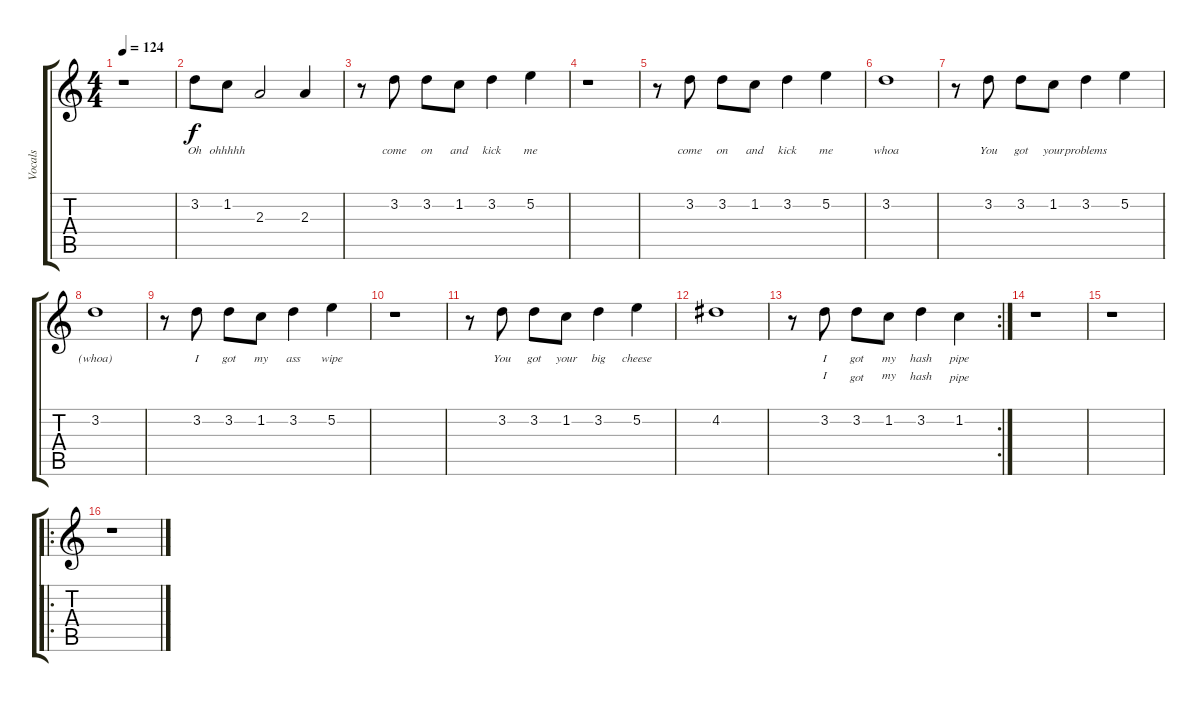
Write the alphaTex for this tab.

\track ("Vocals" "Vocals") {instrument acousticguitarnylon}
\staff {score tabs}
\tuning (E4 B3 G3 D3 A2 E2) {hide}
\ts (4 4)
\tempo 124
\clef g2
\ks c
r.1{dy f} |
3.2.8{lyrics (0 "Oh") lyrics (1 "") lyrics (2 "") lyrics (3 "") lyrics (4 "")} 1.2.8{lyrics (0 "ohhhhh") lyrics (1 "") lyrics (2 "") lyrics (3 "") lyrics (4 "")} 2.3.2{lyrics (0 "") lyrics (1 "") lyrics (2 "") lyrics (3 "") lyrics (4 "")} 2.3.4{lyrics (0 "") lyrics (1 "") lyrics (2 "") lyrics (3 "") lyrics (4 "")} |
r.8 3.2.8{lyrics (0 "come") lyrics (1 "") lyrics (2 "") lyrics (3 "") lyrics (4 "")} 3.2.8{lyrics (0 "on") lyrics (1 "") lyrics (2 "") lyrics (3 "") lyrics (4 "")} 1.2.8{lyrics (0 "and") lyrics (1 "") lyrics (2 "") lyrics (3 "") lyrics (4 "")} 3.2.4{lyrics (0 "kick") lyrics (1 "") lyrics (2 "") lyrics (3 "") lyrics (4 "")} 5.2.4{lyrics (0 "me") lyrics (1 "") lyrics (2 "") lyrics (3 "") lyrics (4 "")} |
r.1 |
r.8 3.2.8{lyrics (0 "come") lyrics (1 "") lyrics (2 "") lyrics (3 "") lyrics (4 "")} 3.2.8{lyrics (0 "on") lyrics (1 "") lyrics (2 "") lyrics (3 "") lyrics (4 "")} 1.2.8{lyrics (0 "and") lyrics (1 "") lyrics (2 "") lyrics (3 "") lyrics (4 "")} 3.2.4{lyrics (0 "kick") lyrics (1 "") lyrics (2 "") lyrics (3 "") lyrics (4 "")} 5.2.4{lyrics (0 "me") lyrics (1 "") lyrics (2 "") lyrics (3 "") lyrics (4 "")} |
3.2.1{lyrics (0 "whoa") lyrics (1 "") lyrics (2 "") lyrics (3 "") lyrics (4 "")} |
r.8 3.2.8{lyrics (0 "You") lyrics (1 "") lyrics (2 "") lyrics (3 "") lyrics (4 "")} 3.2.8{lyrics (0 "got") lyrics (1 "") lyrics (2 "") lyrics (3 "") lyrics (4 "")} 1.2.8{lyrics (0 "your") lyrics (1 "") lyrics (2 "") lyrics (3 "") lyrics (4 "")} 3.2.4{lyrics (0 "problems") lyrics (1 "") lyrics (2 "") lyrics (3 "") lyrics (4 "")} 5.2.4{lyrics (0 "") lyrics (1 "") lyrics (2 "") lyrics (3 "") lyrics (4 "")} |
3.2.1{lyrics (0 "(whoa)") lyrics (1 "") lyrics (2 "") lyrics (3 "") lyrics (4 "")} |
r.8 3.2.8{lyrics (0 "I") lyrics (1 "") lyrics (2 "") lyrics (3 "") lyrics (4 "")} 3.2.8{lyrics (0 "got") lyrics (1 "") lyrics (2 "") lyrics (3 "") lyrics (4 "")} 1.2.8{lyrics (0 "my") lyrics (1 "") lyrics (2 "") lyrics (3 "") lyrics (4 "")} 3.2.4{lyrics (0 "ass") lyrics (1 "") lyrics (2 "") lyrics (3 "") lyrics (4 "")} 5.2.4{lyrics (0 "wipe") lyrics (1 "") lyrics (2 "") lyrics (3 "") lyrics (4 "")} |
r.1 |
r.8 3.2.8{lyrics (0 "You") lyrics (1 "") lyrics (2 "") lyrics (3 "") lyrics (4 "")} 3.2.8{lyrics (0 "got") lyrics (1 "") lyrics (2 "") lyrics (3 "") lyrics (4 "")} 1.2.8{lyrics (0 "your") lyrics (1 "") lyrics (2 "") lyrics (3 "") lyrics (4 "")} 3.2.4{lyrics (0 "big") lyrics (1 "") lyrics (2 "") lyrics (3 "") lyrics (4 "")} 5.2.4{lyrics (0 "cheese") lyrics (1 "") lyrics (2 "") lyrics (3 "") lyrics (4 "")} |
4.2.1{lyrics (0 "") lyrics (1 "") lyrics (2 "") lyrics (3 "") lyrics (4 "")} |
\rc 2
r.8 3.2.8{lyrics (0 "I") lyrics (1 "") lyrics (2 "I") lyrics (3 "") lyrics (4 "")} 3.2.8{lyrics (0 "got") lyrics (1 "") lyrics (2 "got") lyrics (3 "") lyrics (4 "")} 1.2.8{lyrics (0 "my") lyrics (1 "") lyrics (2 "my") lyrics (3 "") lyrics (4 "")} 3.2.4{lyrics (0 "hash") lyrics (1 "") lyrics (2 "hash") lyrics (3 "") lyrics (4 "")} 1.2.4{lyrics (0 "pipe") lyrics (1 "") lyrics (2 "pipe") lyrics (3 "") lyrics (4 "")} |
r.1 |
r.1 |
\ro
r.1
